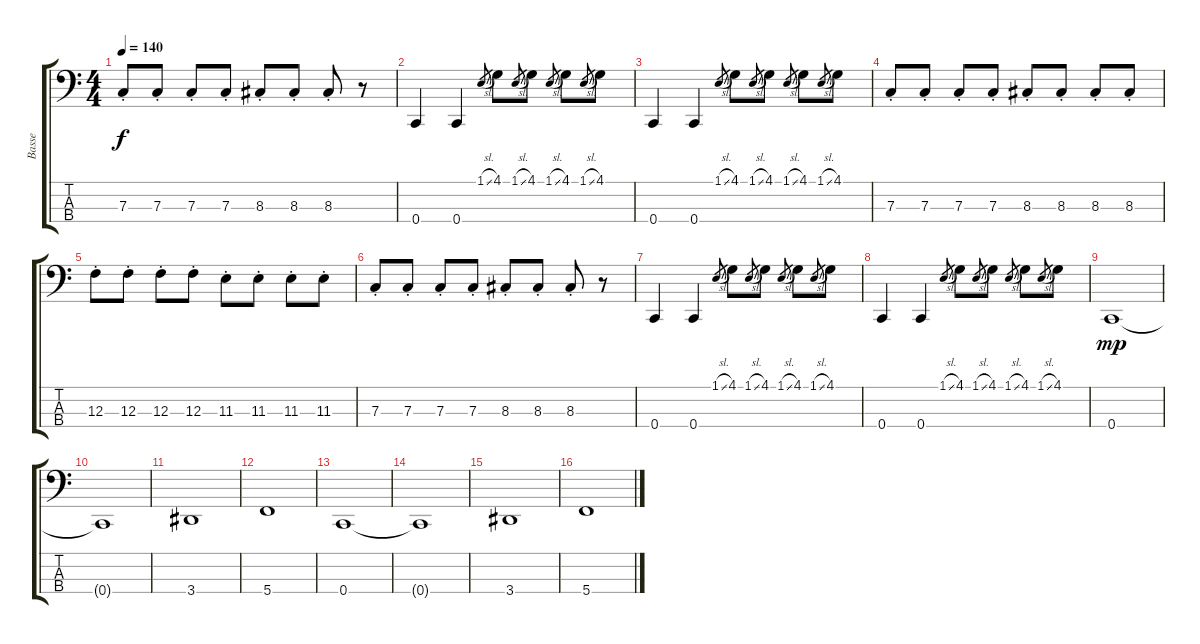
\track ("Basse" "Basse") {instrument electricbasspick}
\staff {score tabs}
\tuning (Eb2 Bb1 F1 C1) {hide}
\ts (4 4)
\tempo 140
\clef f4
\ks c
7.3{st}.8{dy f} 7.3{st}.8 7.3{st}.8 7.3{st}.8 8.3{st}.8 8.3{st}.8 8.3{st}.8 r.8 |
0.4.4 0.4.4 1.1{sl}.8{gr} 4.1.8 1.1{sl}.8{gr} 4.1.8 1.1{sl}.8{gr} 4.1.8 1.1{sl}.8{gr} 4.1.8 |
0.4.4 0.4.4 1.1{sl}.8{gr} 4.1.8 1.1{sl}.8{gr} 4.1.8 1.1{sl}.8{gr} 4.1.8 1.1{sl}.8{gr} 4.1.8 |
7.3{st}.8 7.3{st}.8 7.3{st}.8 7.3{st}.8 8.3{st}.8 8.3{st}.8 8.3{st}.8 8.3{st}.8 |
12.3{st}.8 12.3{st}.8 12.3{st}.8 12.3{st}.8 11.3{st}.8 11.3{st}.8 11.3{st}.8 11.3{st}.8 |
7.3{st}.8 7.3{st}.8 7.3{st}.8 7.3{st}.8 8.3{st}.8 8.3{st}.8 8.3{st}.8 r.8 |
0.4.4 0.4.4 1.1{sl}.8{gr} 4.1.8 1.1{sl}.8{gr} 4.1.8 1.1{sl}.8{gr} 4.1.8 1.1{sl}.8{gr} 4.1.8 |
0.4.4 0.4.4 1.1{sl}.8{gr} 4.1.8 1.1{sl}.8{gr} 4.1.8 1.1{sl}.8{gr} 4.1.8 1.1{sl}.8{gr} 4.1.8 |
0.4.1{dy mp} |
0.4{t}.1 |
3.4.1 |
5.4.1 |
0.4.1 |
0.4{t}.1 |
3.4.1 |
5.4.1
